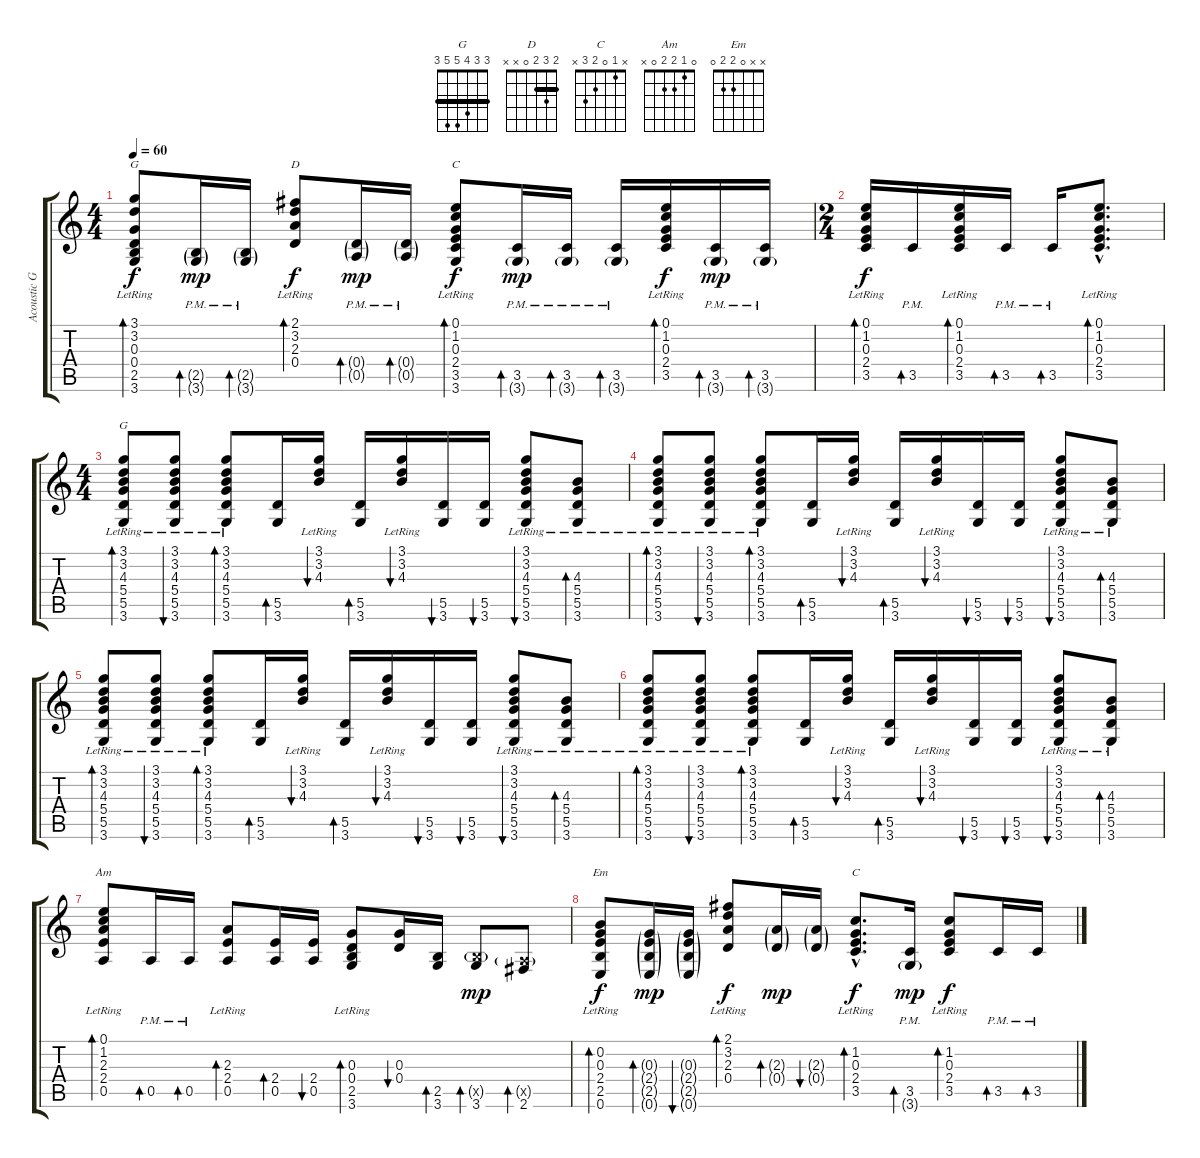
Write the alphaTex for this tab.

\track ("Acoustic Guitar" "Acoustic G") {instrument acousticguitarsteel}
\staff {score tabs}
\tuning (E4 B3 G3 D3 A2 E2) {hide}
\chord ("G" 3 3 0 0 2 3) {barre 3}
\chord ("D" 2 3 2 0 x x) {barre 2}
\chord ("C" 0 1 0 2 3 3)
\chord ("G" 3 3 4 5 5 3) {barre 3}
\chord ("Am" 0 1 2 2 0 x)
\chord ("Em" x x 0 2 2 0)
\chord ("C" x 1 0 2 3 x)
\ts (4 4)
\tempo 60
\clef g2
\ks c
(3.1{lr} 3.2{lr} 0.3{lr} 0.4{lr} 2.5{lr} 3.6{lr}).8{bd 60 ch "G" dy f} (2.5{g pm} 3.6{g pm}).16{bd 60 dy mp} (2.5{g pm} 3.6{g pm}).16{bd 60} (2.1{lr} 3.2{lr} 2.3{lr} 0.4{lr}).8{bd 60 ch "D" dy f} (0.4{g pm} 0.5{g pm}).16{bd 60 dy mp} (0.4{g pm} 0.5{g pm}).16{bd 60} (0.1{lr} 1.2{lr} 0.3{lr} 2.4{lr} 3.5{lr} 3.6{lr}).8{bd 60 ch "C" dy f} (3.5{pm} 3.6{g pm}).16{bd 60 dy mp} (3.5{pm} 3.6{g pm}).16{bd 60} (3.5{pm} 3.6{g pm}).16{bd 60} (0.1{lr} 1.2{lr} 0.3{lr} 2.4{lr} 3.5{lr}).16{bd 60 dy f} (3.5{pm} 3.6{g pm}).16{bd 60 dy mp} (3.5{pm} 3.6{g pm}).16{bd 60} |
\ts (2 4)
(0.1{lr} 1.2{lr} 0.3{lr} 2.4{lr} 3.5{lr}).16{bd 60 dy f} 3.5{pm}.16{bd 60} (0.1{lr} 1.2{lr} 0.3{lr} 2.4{lr} 3.5{lr}).16{bd 60} 3.5{pm}.16{bd 60} 3.5{pm}.16{bd 60} (0.1{hac lr} 1.2{hac lr} 0.3{hac lr} 2.4{hac lr} 3.5{hac lr}).8{d bd 60} |
\ts (4 4)
(3.1{lr} 3.2{lr} 4.3{lr} 5.4{lr} 5.5{lr} 3.6{lr}).8{bd 60 ch "G"} (3.1{lr} 3.2{lr} 4.3{lr} 5.4{lr} 5.5{lr} 3.6{lr}).8{bu 60} (3.1{lr} 3.2{lr} 4.3{lr} 5.4{lr} 5.5{lr} 3.6{lr}).8{bd 60} (5.5 3.6).16{bd 60} (3.1{lr} 3.2{lr} 4.3{lr}).16{bu 60} (5.5 3.6).16{bd 60} (3.1{lr} 3.2{lr} 4.3{lr}).16{bu 60} (5.5 3.6).16{bu 60} (5.5 3.6).16{bu 60} (3.1{lr} 3.2{lr} 4.3{lr} 5.4{lr} 5.5{lr} 3.6{lr}).8{bu 60} (4.3{lr} 5.4{lr} 5.5{lr} 3.6{lr}).8{bd 60} |
(3.1{lr} 3.2{lr} 4.3{lr} 5.4{lr} 5.5{lr} 3.6{lr}).8{bd 60} (3.1{lr} 3.2{lr} 4.3{lr} 5.4{lr} 5.5{lr} 3.6{lr}).8{bu 60} (3.1{lr} 3.2{lr} 4.3{lr} 5.4{lr} 5.5{lr} 3.6{lr}).8{bd 60} (5.5 3.6).16{bd 60} (3.1{lr} 3.2{lr} 4.3{lr}).16{bu 60} (5.5 3.6).16{bd 60} (3.1{lr} 3.2{lr} 4.3{lr}).16{bu 60} (5.5 3.6).16{bu 60} (5.5 3.6).16{bu 60} (3.1{lr} 3.2{lr} 4.3{lr} 5.4{lr} 5.5{lr} 3.6{lr}).8{bu 60} (4.3{lr} 5.4{lr} 5.5{lr} 3.6{lr}).8{bd 60} |
(3.1{lr} 3.2{lr} 4.3{lr} 5.4{lr} 5.5{lr} 3.6{lr}).8{bd 60} (3.1{lr} 3.2{lr} 4.3{lr} 5.4{lr} 5.5{lr} 3.6{lr}).8{bu 60} (3.1{lr} 3.2{lr} 4.3{lr} 5.4{lr} 5.5{lr} 3.6{lr}).8{bd 60} (5.5 3.6).16{bd 60} (3.1{lr} 3.2{lr} 4.3{lr}).16{bu 60} (5.5 3.6).16{bd 60} (3.1{lr} 3.2{lr} 4.3{lr}).16{bu 60} (5.5 3.6).16{bu 60} (5.5 3.6).16{bu 60} (3.1{lr} 3.2{lr} 4.3{lr} 5.4{lr} 5.5{lr} 3.6{lr}).8{bu 60} (4.3{lr} 5.4{lr} 5.5{lr} 3.6{lr}).8{bd 60} |
(3.1{lr} 3.2{lr} 4.3{lr} 5.4{lr} 5.5{lr} 3.6{lr}).8{bd 60} (3.1{lr} 3.2{lr} 4.3{lr} 5.4{lr} 5.5{lr} 3.6{lr}).8{bu 60} (3.1{lr} 3.2{lr} 4.3{lr} 5.4{lr} 5.5{lr} 3.6{lr}).8{bd 60} (5.5 3.6).16{bd 60} (3.1{lr} 3.2{lr} 4.3{lr}).16{bu 60} (5.5 3.6).16{bd 60} (3.1{lr} 3.2{lr} 4.3{lr}).16{bu 60} (5.5 3.6).16{bu 60} (5.5 3.6).16{bu 60} (3.1{lr} 3.2{lr} 4.3{lr} 5.4{lr} 5.5{lr} 3.6{lr}).8{bu 60} (4.3{lr} 5.4{lr} 5.5{lr} 3.6{lr}).8{bd 60} |
(0.1{lr} 1.2{lr} 2.3{lr} 2.4{lr} 0.5{lr}).8{bd 60 ch "Am"} 0.5{pm}.16{bd 60} 0.5{pm}.16{bd 60} (2.3{lr} 2.4{lr} 0.5{lr}).8{bd 60} (2.4 0.5).16{bd 60} (2.4 0.5).16{bu 60} (0.3{lr} 0.4{lr} 2.5{lr} 3.6{lr}).8{bd 60} (0.3 0.4).16{bu 60} (2.5 3.6).16{bd 60} (2.5{g x} 3.6).8{bd 60 dy mp} (0.5{g x} 2.6).8{bd 60} |
(0.2{lr} 0.3{lr} 2.4{lr} 2.5{lr} 0.6{lr}).8{bd 60 ch "Em" dy f} (0.3{g} 2.4{g} 2.5{g} 0.6{g}).16{bd 60 dy mp} (0.3{g} 2.4{g} 2.5{g} 0.6{g}).16{bu 60} (2.1{lr} 3.2{lr} 2.3{lr} 0.4{lr}).8{bd 60 dy f} (2.3{g} 0.4{g}).16{bd 60 dy mp} (2.3{g} 0.4{g}).16{bu 60} (1.2{hac lr} 0.3{hac lr} 2.4{hac lr} 3.5{hac lr}).8{d bd 60 ch "C" dy f} (3.5{pm} 3.6{g pm}).16{bd 60 dy mp} (1.2{lr} 0.3{lr} 2.4{lr} 3.5{lr}).8{bd 60 dy f} 3.5{pm}.16{bd 60} 3.5{pm}.16{bd 60}
